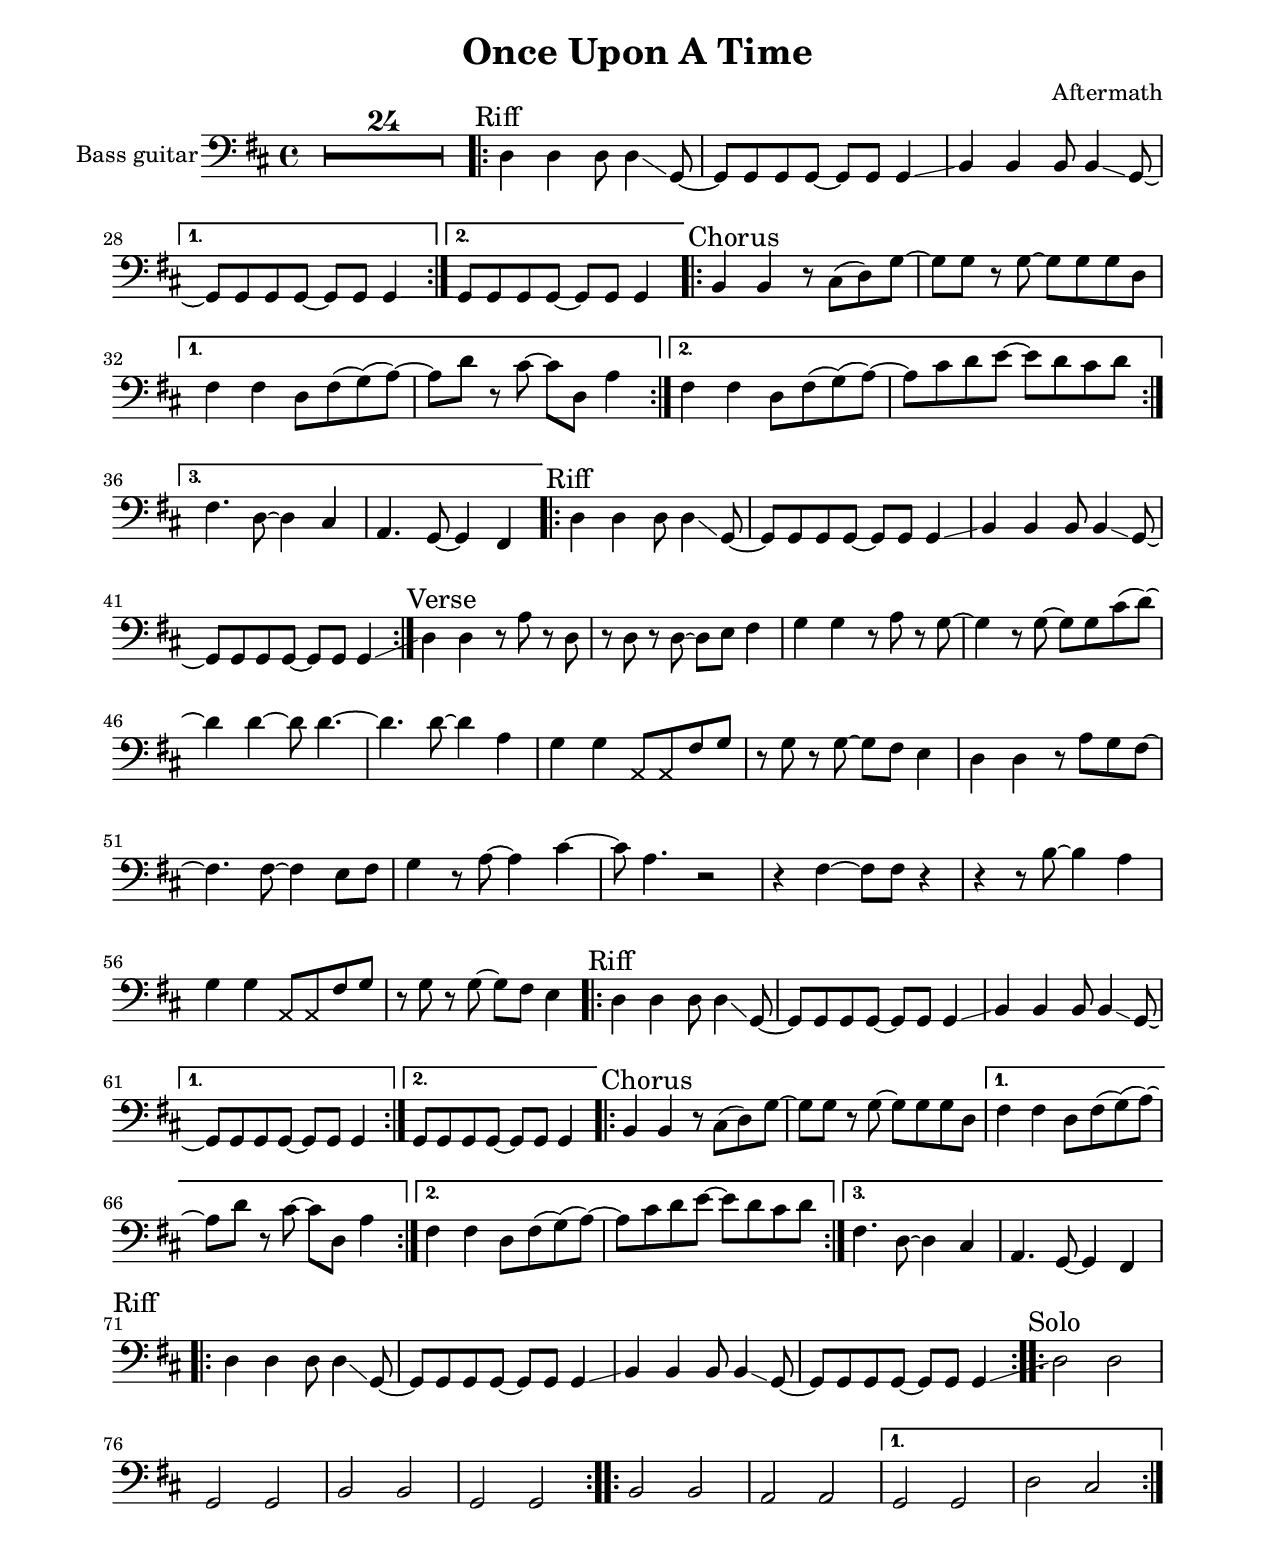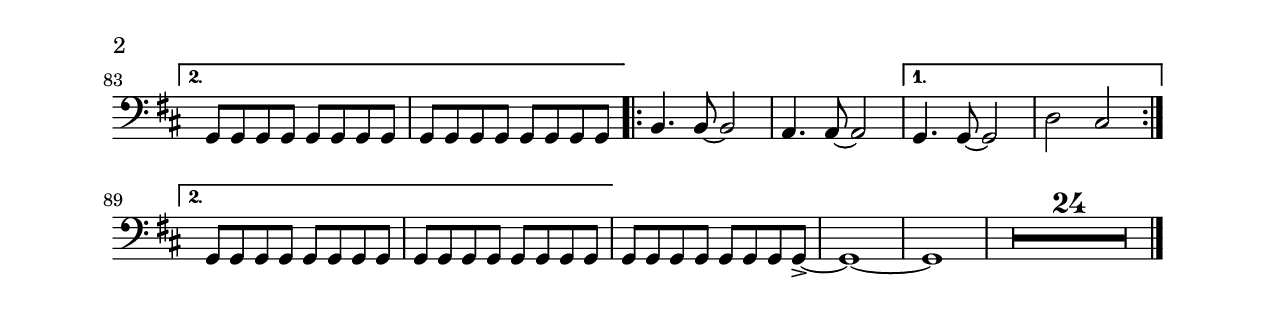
\version "2.24.0"

\include "settings.ily"

\header {
  title = "Once Upon A Time"
  composer = "Aftermath"
}

riff = \relative d {
    \sectionLabel "Riff"

    \repeat volta 2 {
        d4 d d8 d4 \glissando g,8 ~ |

        g8 g g g ~ g g g4 \glissando |

        b4 b b8 b4 \glissando g8 ~ |

        g8 g g g ~ g g g4 \glissando |
    }
}

chorus = \relative b, {
    \sectionLabel "Chorus"

    \repeat volta 3 {
        b4 b r8 cs ( d ) g ~ |

        g8 g r g ~ g g g d |

        \alternative {
            \volta 1 {
                fs4 fs d8 fs ( g ) ( a ) ~ |

                a8 d r cs ~ cs d,  a'4
            }

            \volta 2 {
                fs4 fs d8 fs ( g ) ( a ) ~ |

                a8 cs d e ~ e d cs d |
            }

            \volta 3 {
                fs,4. d8 ~ d4 cs |

                a4. g8 ~ g4 fs |
            }
        }
    }
}
music = \relative d {
    \key d \major
    \time 4/4
    \clef "bass"

    \compressMMRests {
        R1 * 24 |
    }

    \sectionLabel "Riff"

    \repeat volta 2 {
        d4 d d8 d4 \glissando g,8 ~ |

        g8 g g g ~ g g g4 \glissando |

        b4 b b8 b4 \glissando g8 ~ |

        \alternative {
            \volta 1 {
                g8 g g g ~ g g g4 \glissando |
            }

            \volta 2 {
                g8 g g g ~ g g g4 |
            }
        }
    }

    \chorus

    \riff

    \sectionLabel "Verse"

    d'4 d r8 a' r d, |

    r8 d r d ~ d e fs4 |

    g4 g r8 a r g ~ |

    g4 r8 g ~ g g cs ( d ) ~ |

    d4 d ~ d8 d4. ~ |

    d4. d8 ~ d4 a |

    g4 g
    \once \override NoteHead.style = #'cross a,8
    \once \override NoteHead.style = #'cross a
    fs'8 g |

    r8 g r g ~ g fs e4 |

    d4 d r8 a' g fs ~ |

    fs4. fs8 ~ fs4 e8 fs |

    g4 r8 a ~ a4 cs ~ |

    cs8 a4. r2 |

    r4 fs ~ fs8 fs r4 |

    r4 r8 b ~ b4 a |

    g4 g
    \once \override NoteHead.style = #'cross a,8
    \once \override NoteHead.style = #'cross a
    fs' g |

    r8 g r g ~ g fs e4 |

    \sectionLabel "Riff"

    \repeat volta 2 {
      d4 d d8 d4 \glissando g,8 ~ |

      g8 g g g ~ g g g4 \glissando |

      b4 b4 b8 b4 \glissando g8 ~ |

      \alternative {
        \volta 1 {
          g8 g g g ~ g g g4 \glissando |
        }

        \volta 2  {
          g8 g g g ~ g g g4 |
        }
      }
    }

    \chorus

    \riff

    \sectionLabel "Solo"

    \repeat volta 2 {
      d'2 d |

      g,2 g |

      b2 b |

      g2 g |
    }

    \repeat volta 2 {
      b2 b |

      a2 a |

      \alternative {
        \volta 1 {
          g2 g |

          d'2 cs |
        }

        \volta 2 {
          \repeat unfold 2 {
            \repeat unfold 8 { g8 } |
          }
        }
      }
    }

    \repeat volta 2 {
      b4. b8 ~ b2 |

      a4. a8 ~ a2 |

      \alternative {
        \volta 1 {
          g4. g8 ~ g2 |

          d'2 cs |
        }

        \volta 2 {
          \repeat unfold 2 {
            \repeat unfold 8 { g8 } |
          }
        }
      }
    }

    \repeat unfold 4 { g8 } g g g g ~ -> |

    g1 ~ |

    g1 |

    \compressMMRests {
      R1 * 24 |
    }

    \bar "|."
  }

\score {
  \new Staff \with {
    instrumentName = "Bass guitar"
  } {
    \music
  }
}
